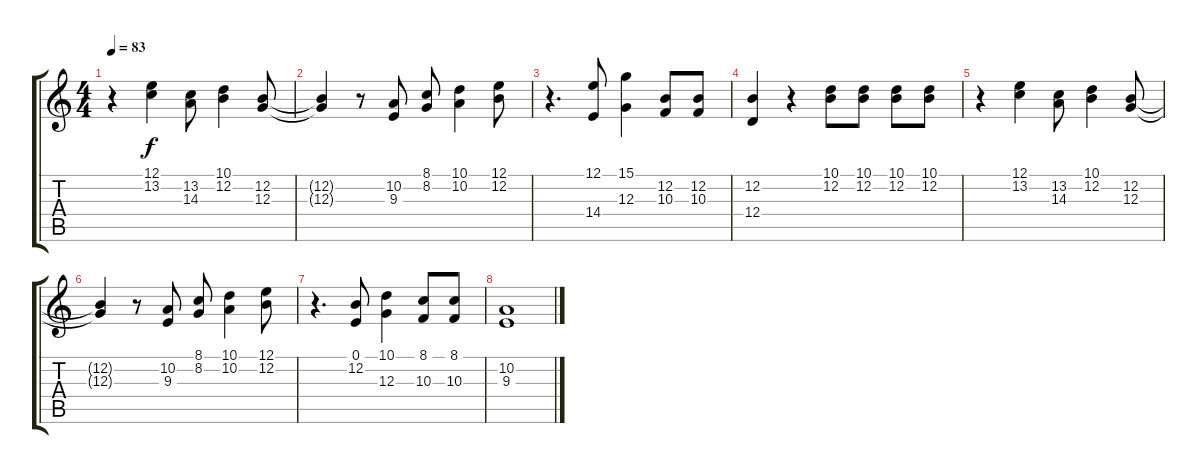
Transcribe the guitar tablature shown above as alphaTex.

\track "" {instrument vibraphone}
\staff {score tabs}
\tuning (E4 B3 G3 D3 A2 E2) {hide}
\ts (4 4)
\tempo 83
\clef g2
\ks c
r.4{dy f} (12.1 13.2).4 (13.2 14.3).8 (10.1 12.2).4 (12.2 12.3).8 |
(12.2{t} 12.3{t}).4 r.8 (10.2 9.3).8 (8.1 8.2).8 (10.1 10.2).4 (12.1 12.2).8 |
r.4{d} (12.1 14.4).8 (15.1 12.3).4 (12.2 10.3).8 (12.2 10.3).8 |
(12.2 12.4).4 r.4 (10.1 12.2).8 (10.1 12.2).8 (10.1 12.2).8 (10.1 12.2).8 |
r.4 (12.1 13.2).4 (13.2 14.3).8 (10.1 12.2).4 (12.2 12.3).8 |
(12.2{t} 12.3{t}).4 r.8 (10.2 9.3).8 (8.1 8.2).8 (10.1 10.2).4 (12.1 12.2).8 |
r.4{d} (0.1 12.2).8 (10.1 12.3).4 (8.1 10.3).8 (8.1 10.3).8 |
(10.2 9.3).1
